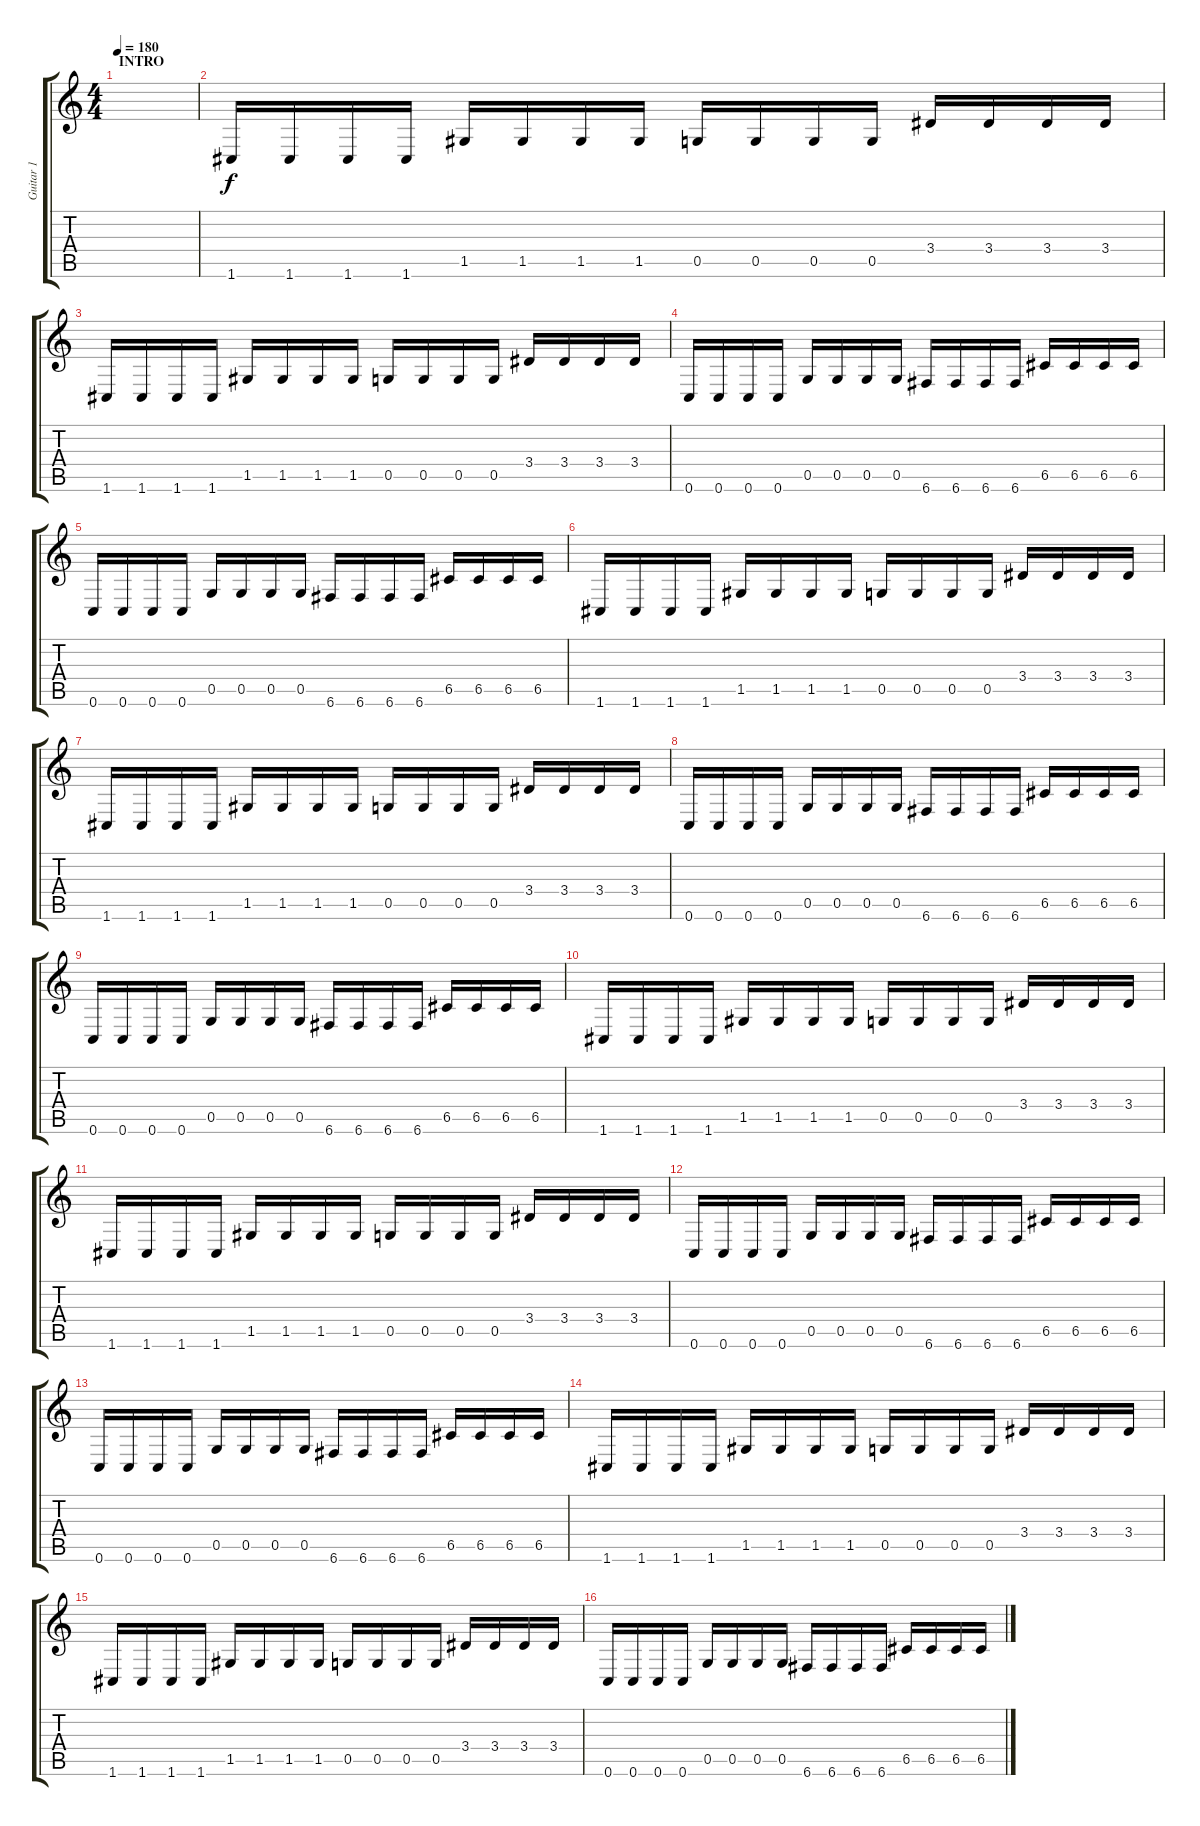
\track ("Guitar 1" "Guitar 1") {instrument distortionguitar}
\staff {score tabs}
\tuning (D4 A3 F3 C3 G2 C2) {hide}
\ts (4 4)
\section ("" "INTRO")
\tempo 180
\clef g2
\ks c
|
1.6.16 1.6.16 1.6.16 1.6.16 1.5.16 1.5.16 1.5.16 1.5.16 0.5.16 0.5.16 0.5.16 0.5.16 3.4.16 3.4.16 3.4.16 3.4.16 |
1.6.16 1.6.16 1.6.16 1.6.16 1.5.16 1.5.16 1.5.16 1.5.16 0.5.16 0.5.16 0.5.16 0.5.16 3.4.16 3.4.16 3.4.16 3.4.16 |
0.6.16 0.6.16 0.6.16 0.6.16 0.5.16 0.5.16 0.5.16 0.5.16 6.6.16 6.6.16 6.6.16 6.6.16 6.5.16 6.5.16 6.5.16 6.5.16 |
0.6.16 0.6.16 0.6.16 0.6.16 0.5.16 0.5.16 0.5.16 0.5.16 6.6.16 6.6.16 6.6.16 6.6.16 6.5.16 6.5.16 6.5.16 6.5.16 |
1.6.16 1.6.16 1.6.16 1.6.16 1.5.16 1.5.16 1.5.16 1.5.16 0.5.16 0.5.16 0.5.16 0.5.16 3.4.16 3.4.16 3.4.16 3.4.16 |
1.6.16 1.6.16 1.6.16 1.6.16 1.5.16 1.5.16 1.5.16 1.5.16 0.5.16 0.5.16 0.5.16 0.5.16 3.4.16 3.4.16 3.4.16 3.4.16 |
0.6.16 0.6.16 0.6.16 0.6.16 0.5.16 0.5.16 0.5.16 0.5.16 6.6.16 6.6.16 6.6.16 6.6.16 6.5.16 6.5.16 6.5.16 6.5.16 |
0.6.16 0.6.16 0.6.16 0.6.16 0.5.16 0.5.16 0.5.16 0.5.16 6.6.16 6.6.16 6.6.16 6.6.16 6.5.16 6.5.16 6.5.16 6.5.16 |
1.6.16 1.6.16 1.6.16 1.6.16 1.5.16 1.5.16 1.5.16 1.5.16 0.5.16 0.5.16 0.5.16 0.5.16 3.4.16 3.4.16 3.4.16 3.4.16 |
1.6.16 1.6.16 1.6.16 1.6.16 1.5.16 1.5.16 1.5.16 1.5.16 0.5.16 0.5.16 0.5.16 0.5.16 3.4.16 3.4.16 3.4.16 3.4.16 |
0.6.16 0.6.16 0.6.16 0.6.16 0.5.16 0.5.16 0.5.16 0.5.16 6.6.16 6.6.16 6.6.16 6.6.16 6.5.16 6.5.16 6.5.16 6.5.16 |
0.6.16 0.6.16 0.6.16 0.6.16 0.5.16 0.5.16 0.5.16 0.5.16 6.6.16 6.6.16 6.6.16 6.6.16 6.5.16 6.5.16 6.5.16 6.5.16 |
1.6.16 1.6.16 1.6.16 1.6.16 1.5.16 1.5.16 1.5.16 1.5.16 0.5.16 0.5.16 0.5.16 0.5.16 3.4.16 3.4.16 3.4.16 3.4.16 |
1.6.16 1.6.16 1.6.16 1.6.16 1.5.16 1.5.16 1.5.16 1.5.16 0.5.16 0.5.16 0.5.16 0.5.16 3.4.16 3.4.16 3.4.16 3.4.16 |
0.6.16 0.6.16 0.6.16 0.6.16 0.5.16 0.5.16 0.5.16 0.5.16 6.6.16 6.6.16 6.6.16 6.6.16 6.5.16 6.5.16 6.5.16 6.5.16
